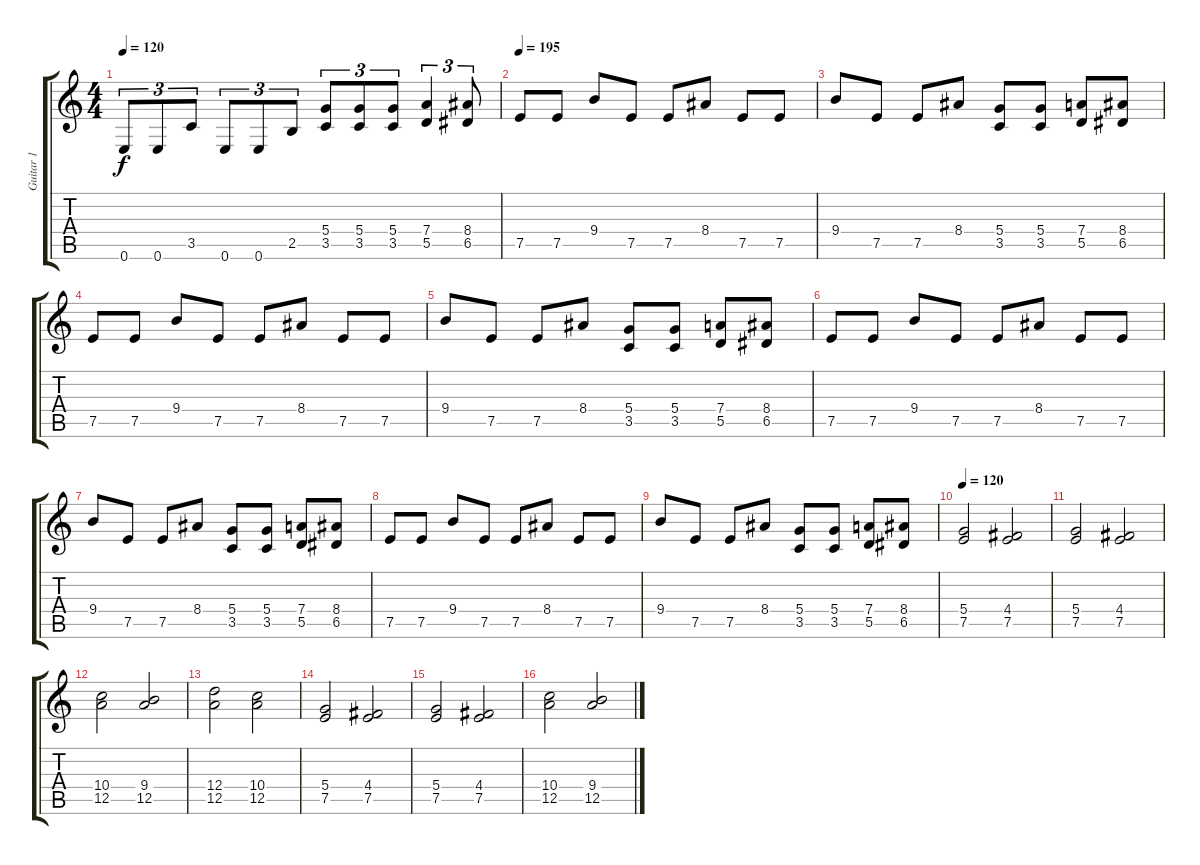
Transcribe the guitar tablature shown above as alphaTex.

\track ("Guitar 1" "Guitar 1") {instrument distortionguitar}
\staff {score tabs}
\tuning (E4 B3 G3 D3 A2 E2) {hide}
\ts (4 4)
\tempo 120
\clef g2
\ks c
0.6.8{tu (3 2) dy f} 0.6.8{tu (3 2)} 3.5.8{tu (3 2)} 0.6.8{tu (3 2)} 0.6.8{tu (3 2)} 2.5.8{tu (3 2)} (5.4 3.5).8{tu (3 2)} (5.4 3.5).8{tu (3 2)} (5.4 3.5).8{tu (3 2)} (7.4 5.5).4{tu (3 2)} (8.4 6.5).8{tu (3 2)} |
\tempo 195
7.5.8 7.5.8 9.4.8 7.5.8 7.5.8 8.4.8 7.5.8 7.5.8 |
9.4.8 7.5.8 7.5.8 8.4.8 (5.4 3.5).8 (5.4 3.5).8 (7.4 5.5).8 (8.4 6.5).8 |
7.5.8 7.5.8 9.4.8 7.5.8 7.5.8 8.4.8 7.5.8 7.5.8 |
9.4.8 7.5.8 7.5.8 8.4.8 (5.4 3.5).8 (5.4 3.5).8 (7.4 5.5).8 (8.4 6.5).8 |
7.5.8 7.5.8 9.4.8 7.5.8 7.5.8 8.4.8 7.5.8 7.5.8 |
9.4.8 7.5.8 7.5.8 8.4.8 (5.4 3.5).8 (5.4 3.5).8 (7.4 5.5).8 (8.4 6.5).8 |
7.5.8 7.5.8 9.4.8 7.5.8 7.5.8 8.4.8 7.5.8 7.5.8 |
9.4.8 7.5.8 7.5.8 8.4.8 (5.4 3.5).8 (5.4 3.5).8 (7.4 5.5).8 (8.4 6.5).8 |
\tempo 120
(5.4 7.5).2 (4.4 7.5).2 |
(5.4 7.5).2 (4.4 7.5).2 |
(10.4 12.5).2 (9.4 12.5).2 |
(12.4 12.5).2 (10.4 12.5).2 |
(5.4 7.5).2 (4.4 7.5).2 |
(5.4 7.5).2 (4.4 7.5).2 |
(10.4 12.5).2 (9.4 12.5).2
